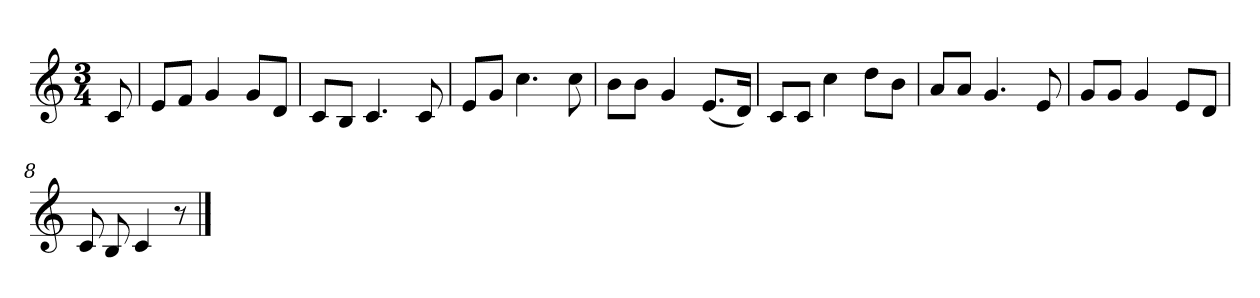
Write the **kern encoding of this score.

**kern
*part1
*staff1
*clefG2
*k[]
*C:
*M3/4
*MM80
=
8c
=1
8e/L
8f/J
4g
8g/L
8d/J
=2
8c/L
8B/J
4.c
8c
=3
8e/L
8g/J
4.cc
8cc
=4
8b\L
8b\J
4g
(8.e/L
16d/Jk)
=5
8c/L
8c/J
4cc
8dd\L
8b\J
=6
8a/L
8a/J
4.g
8e
=7
8g/L
8g/J
4g
8e/L
8d/J
=8
8c
8B
4c
8r
==
*-
